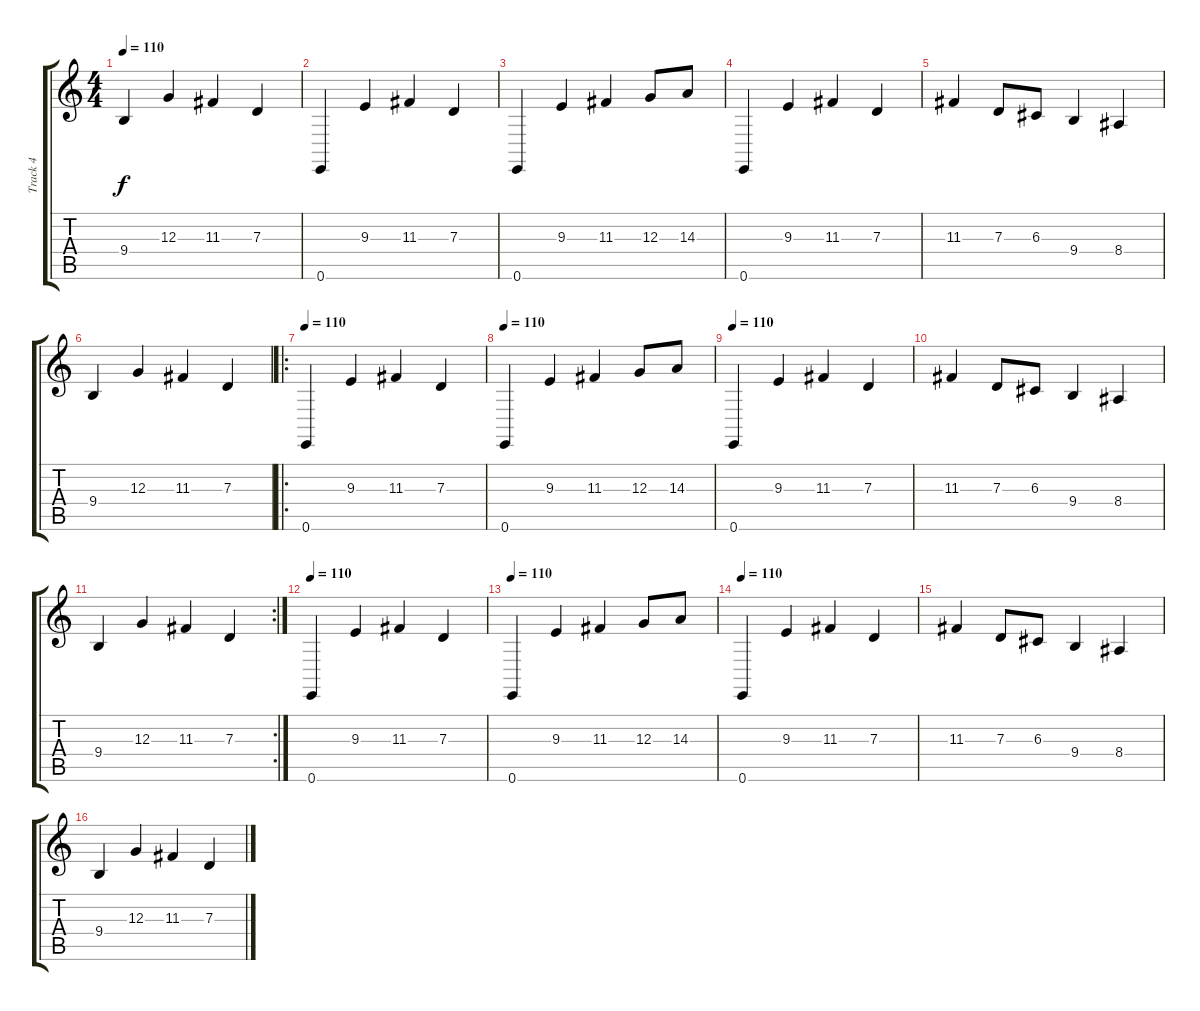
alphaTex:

\track ("Track 4" "Track 4") {instrument synthstrings1}
\staff {score tabs}
\tuning (E4 B3 G3 D3 A2 E2) {hide}
\ts (4 4)
\tempo 110
\clef g2
\ks c
9.4.4{dy f} 12.3.4 11.3.4 7.3.4 |
0.6.4 9.3.4 11.3.4 7.3.4 |
0.6.4 9.3.4 11.3.4 12.3.8 14.3.8 |
0.6.4 9.3.4 11.3.4 7.3.4 |
11.3.4 7.3.8 6.3.8 9.4.4 8.4.4 |
9.4.4 12.3.4 11.3.4 7.3.4 |
\ro
\tempo 110
0.6.4 9.3.4 11.3.4 7.3.4 |
\tempo 110
0.6.4 9.3.4 11.3.4 12.3.8 14.3.8 |
\tempo 110
0.6.4 9.3.4 11.3.4 7.3.4 |
11.3.4 7.3.8 6.3.8 9.4.4 8.4.4 |
\rc 2
9.4.4 12.3.4 11.3.4 7.3.4 |
\tempo 110
0.6.4 9.3.4 11.3.4 7.3.4 |
\tempo 110
0.6.4 9.3.4 11.3.4 12.3.8 14.3.8 |
\tempo 110
0.6.4 9.3.4 11.3.4 7.3.4 |
11.3.4 7.3.8 6.3.8 9.4.4 8.4.4 |
9.4.4 12.3.4 11.3.4 7.3.4
